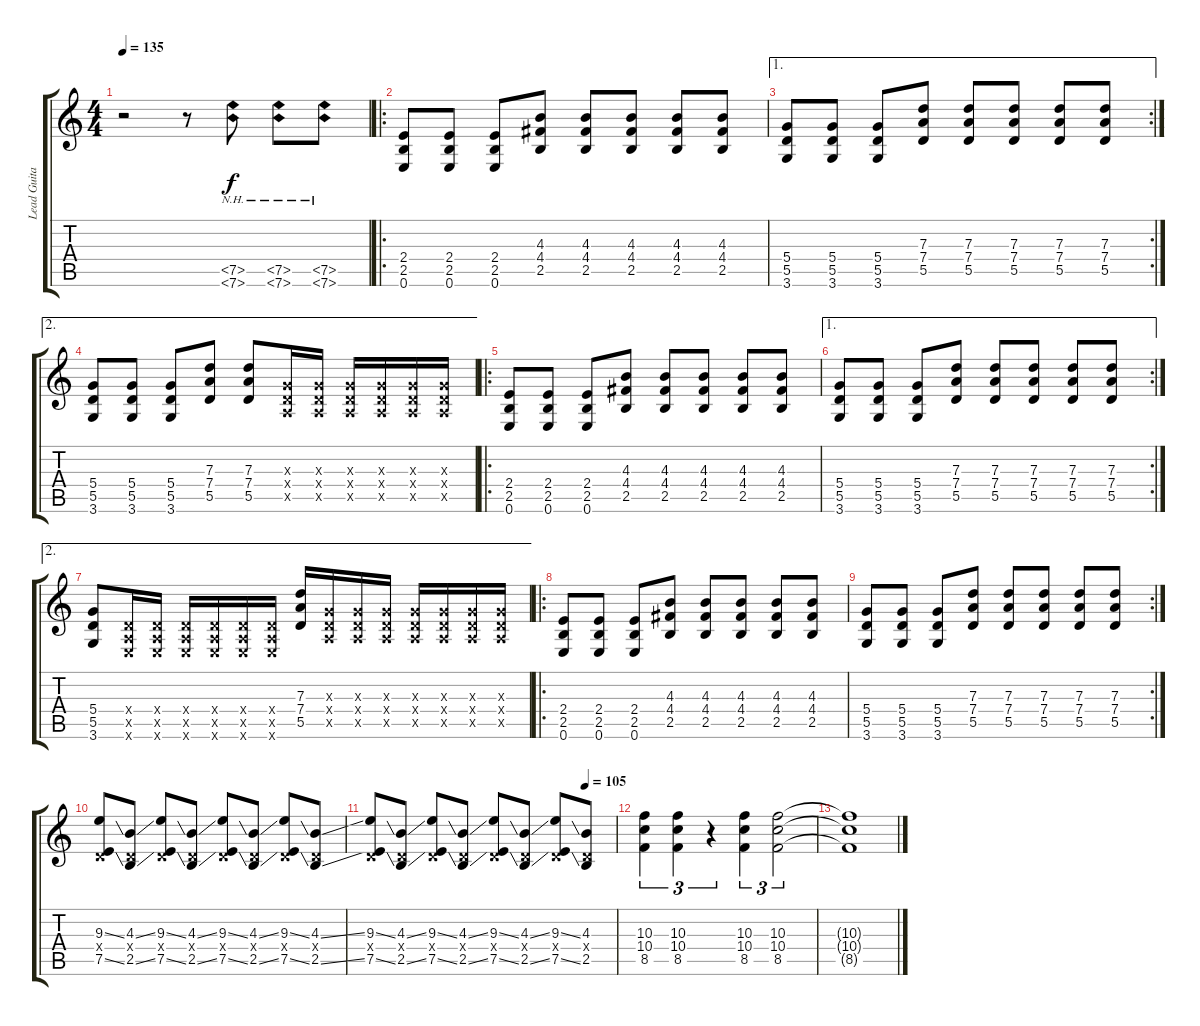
\track ("Lead Guitar" "Lead Guita") {instrument distortionguitar}
\staff {score tabs}
\tuning (E4 B3 G3 D3 A2 E2) {hide}
\ts (4 4)
\tempo 135
\clef g2
\ks c
r.2{dy f} r.8 (7.5{nh} 7.6{nh}).8 (7.5{nh} 7.6{nh}).8 (7.5{nh} 7.6{nh}).8 |
\ro
(2.4 2.5 0.6).8 (2.4 2.5 0.6).8 (2.4 2.5 0.6).8 (4.3 4.4 2.5).8 (4.3 4.4 2.5).8 (4.3 4.4 2.5).8 (4.3 4.4 2.5).8 (4.3 4.4 2.5).8 |
\ae 1
\rc 2
(5.4 5.5 3.6).8 (5.4 5.5 3.6).8 (5.4 5.5 3.6).8 (7.3 7.4 5.5).8 (7.3 7.4 5.5).8 (7.3 7.4 5.5).8 (7.3 7.4 5.5).8 (7.3 7.4 5.5).8 |
\ae 2
(5.4 5.5 3.6).8 (5.4 5.5 3.6).8 (5.4 5.5 3.6).8 (7.3 7.4 5.5).8 (7.3 7.4 5.5).8 (0.3{x} 0.4{x} 0.5{x}).16 (0.3{x} 0.4{x} 0.5{x}).16 (0.3{x} 0.4{x} 0.5{x}).16 (0.3{x} 0.4{x} 0.5{x}).16 (0.3{x} 0.4{x} 0.5{x}).16 (0.3{x} 0.4{x} 0.5{x}).16 |
\ro
(2.4 2.5 0.6).8 (2.4 2.5 0.6).8 (2.4 2.5 0.6).8 (4.3 4.4 2.5).8 (4.3 4.4 2.5).8 (4.3 4.4 2.5).8 (4.3 4.4 2.5).8 (4.3 4.4 2.5).8 |
\ae 1
\rc 2
(5.4 5.5 3.6).8 (5.4 5.5 3.6).8 (5.4 5.5 3.6).8 (7.3 7.4 5.5).8 (7.3 7.4 5.5).8 (7.3 7.4 5.5).8 (7.3 7.4 5.5).8 (7.3 7.4 5.5).8 |
\ae 2
(5.4 5.5 3.6).8 (0.4{x} 0.5{x} 0.6{x}).16 (0.4{x} 0.5{x} 0.6{x}).16 (0.4{x} 0.5{x} 0.6{x}).16 (0.4{x} 0.5{x} 0.6{x}).16 (0.4{x} 0.5{x} 0.6{x}).16 (0.4{x} 0.5{x} 0.6{x}).16 (7.3 7.4 5.5).16 (0.3{x} 0.4{x} 0.5{x}).16 (0.3{x} 0.4{x} 0.5{x}).16 (0.3{x} 0.4{x} 0.5{x}).16 (0.3{x} 0.4{x} 0.5{x}).16 (0.3{x} 0.4{x} 0.5{x}).16 (0.3{x} 0.4{x} 0.5{x}).16 (0.3{x} 0.4{x} 0.5{x}).16 |
\ro
(2.4 2.5 0.6).8 (2.4 2.5 0.6).8 (2.4 2.5 0.6).8 (4.3 4.4 2.5).8 (4.3 4.4 2.5).8 (4.3 4.4 2.5).8 (4.3 4.4 2.5).8 (4.3 4.4 2.5).8 |
\rc 2
(5.4 5.5 3.6).8 (5.4 5.5 3.6).8 (5.4 5.5 3.6).8 (7.3 7.4 5.5).8 (7.3 7.4 5.5).8 (7.3 7.4 5.5).8 (7.3 7.4 5.5).8 (7.3 7.4 5.5).8 |
(9.3{ss} 0.4{x} 7.5{ss}).8 (4.3{ss} 0.4{x} 2.5{ss}).8 (9.3{ss} 0.4{x} 7.5{ss}).8 (4.3{ss} 0.4{x} 2.5{ss}).8 (9.3{ss} 0.4{x} 7.5{ss}).8 (4.3{ss} 0.4{x} 2.5{ss}).8 (9.3{ss} 0.4{x} 7.5{ss}).8 (4.3{ss} 0.4{x} 2.5{ss}).8 |
\tempo (105 0.875)
(9.3{ss} 0.4{x} 7.5{ss}).8 (4.3{ss} 0.4{x} 2.5{ss}).8 (9.3{ss} 0.4{x} 7.5{ss}).8 (4.3{ss} 0.4{x} 2.5{ss}).8 (9.3{ss} 0.4{x} 7.5{ss}).8 (4.3{ss} 0.4{x} 2.5{ss}).8 (9.3{ss} 0.4{x} 7.5{ss}).8 (4.3 0.4{x} 2.5).8 |
(10.3 10.4 8.5).4{tu (3 2)} (10.3 10.4 8.5).4{tu (3 2)} r.4{tu (3 2)} (10.3 10.4 8.5).4{tu (3 2)} (10.3 10.4 8.5).2{tu (3 2)} |
(10.3{t} 10.4{t} 8.5{t}).1
